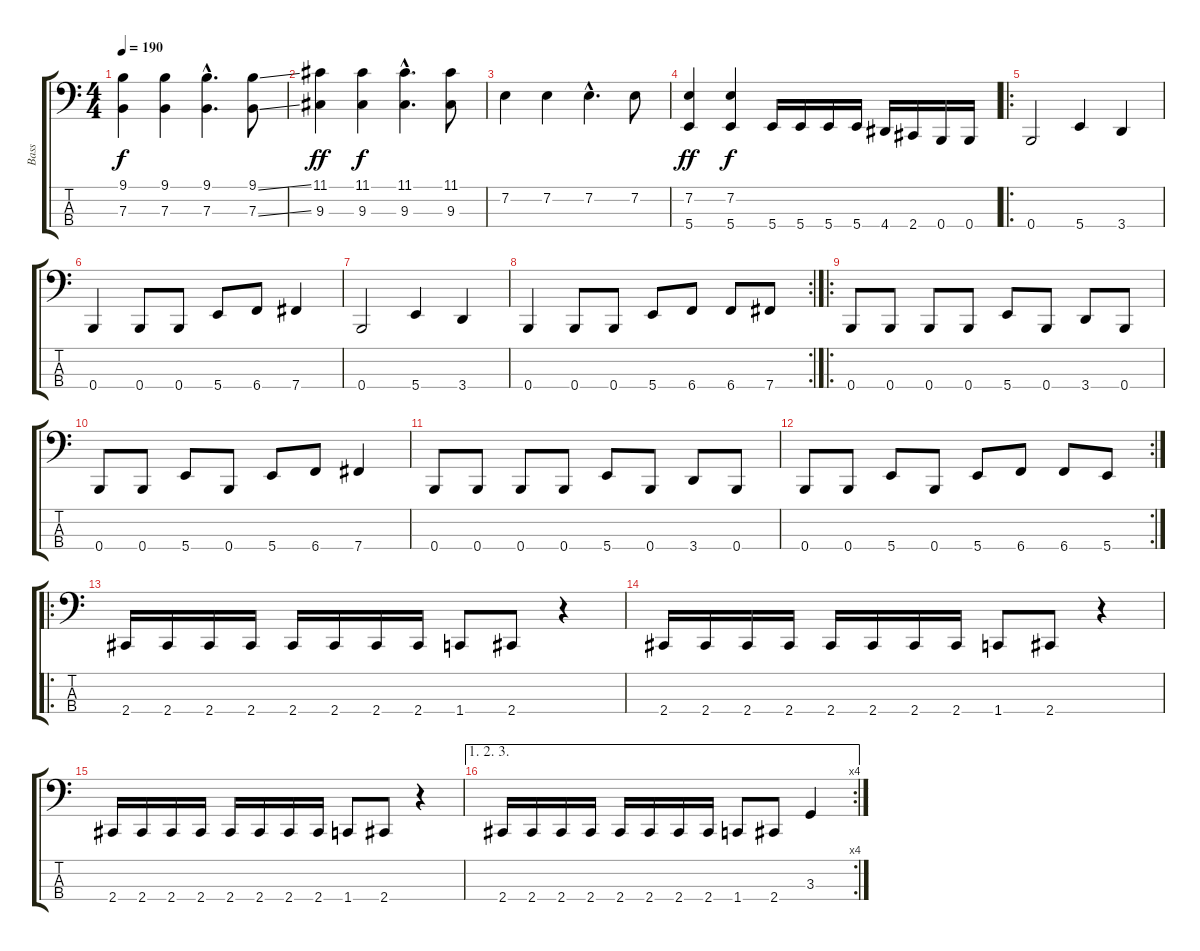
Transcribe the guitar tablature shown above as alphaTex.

\track ("Bass" "Bass") {instrument electricbasspick}
\staff {score tabs}
\tuning (D2 A1 E1 B0) {hide}
\ts (4 4)
\tempo 190
\clef f4
\ks c
(9.1 7.3).4{dy f} (9.1 7.3).4 (9.1{hac} 7.3{hac}).4{d} (9.1{ss} 7.3{ss}).8 |
(11.1 9.3).4{dy ff} (11.1 9.3).4{dy f} (11.1{hac} 9.3{hac}).4{d} (11.1 9.3).8 |
7.2.4 7.2.4 7.2{hac}.4{d} 7.2.8 |
(7.2 5.4).4{dy ff} (7.2 5.4).4{dy f} 5.4.16 5.4.16 5.4.16 5.4.16 4.4.16 2.4.16 0.4.16 0.4.16 |
\ro
0.4.2 5.4.4 3.4.4 |
0.4.4 0.4.8 0.4.8 5.4.8 6.4.8 7.4.4 |
0.4.2 5.4.4 3.4.4 |
\rc 2
0.4.4 0.4.8 0.4.8 5.4.8 6.4.8 6.4.8 7.4.8 |
\ro
0.4.8 0.4.8 0.4.8 0.4.8 5.4.8 0.4.8 3.4.8 0.4.8 |
0.4.8 0.4.8 5.4.8 0.4.8 5.4.8 6.4.8 7.4.4 |
0.4.8 0.4.8 0.4.8 0.4.8 5.4.8 0.4.8 3.4.8 0.4.8 |
\rc 2
0.4.8 0.4.8 5.4.8 0.4.8 5.4.8 6.4.8 6.4.8 5.4.8 |
\ro
2.4.16 2.4.16 2.4.16 2.4.16 2.4.16 2.4.16 2.4.16 2.4.16 1.4.8 2.4.8 r.4 |
2.4.16 2.4.16 2.4.16 2.4.16 2.4.16 2.4.16 2.4.16 2.4.16 1.4.8 2.4.8 r.4 |
2.4.16 2.4.16 2.4.16 2.4.16 2.4.16 2.4.16 2.4.16 2.4.16 1.4.8 2.4.8 r.4 |
\ae (1 2 3)
\rc 4
2.4.16 2.4.16 2.4.16 2.4.16 2.4.16 2.4.16 2.4.16 2.4.16 1.4.8 2.4.8 3.3.4
